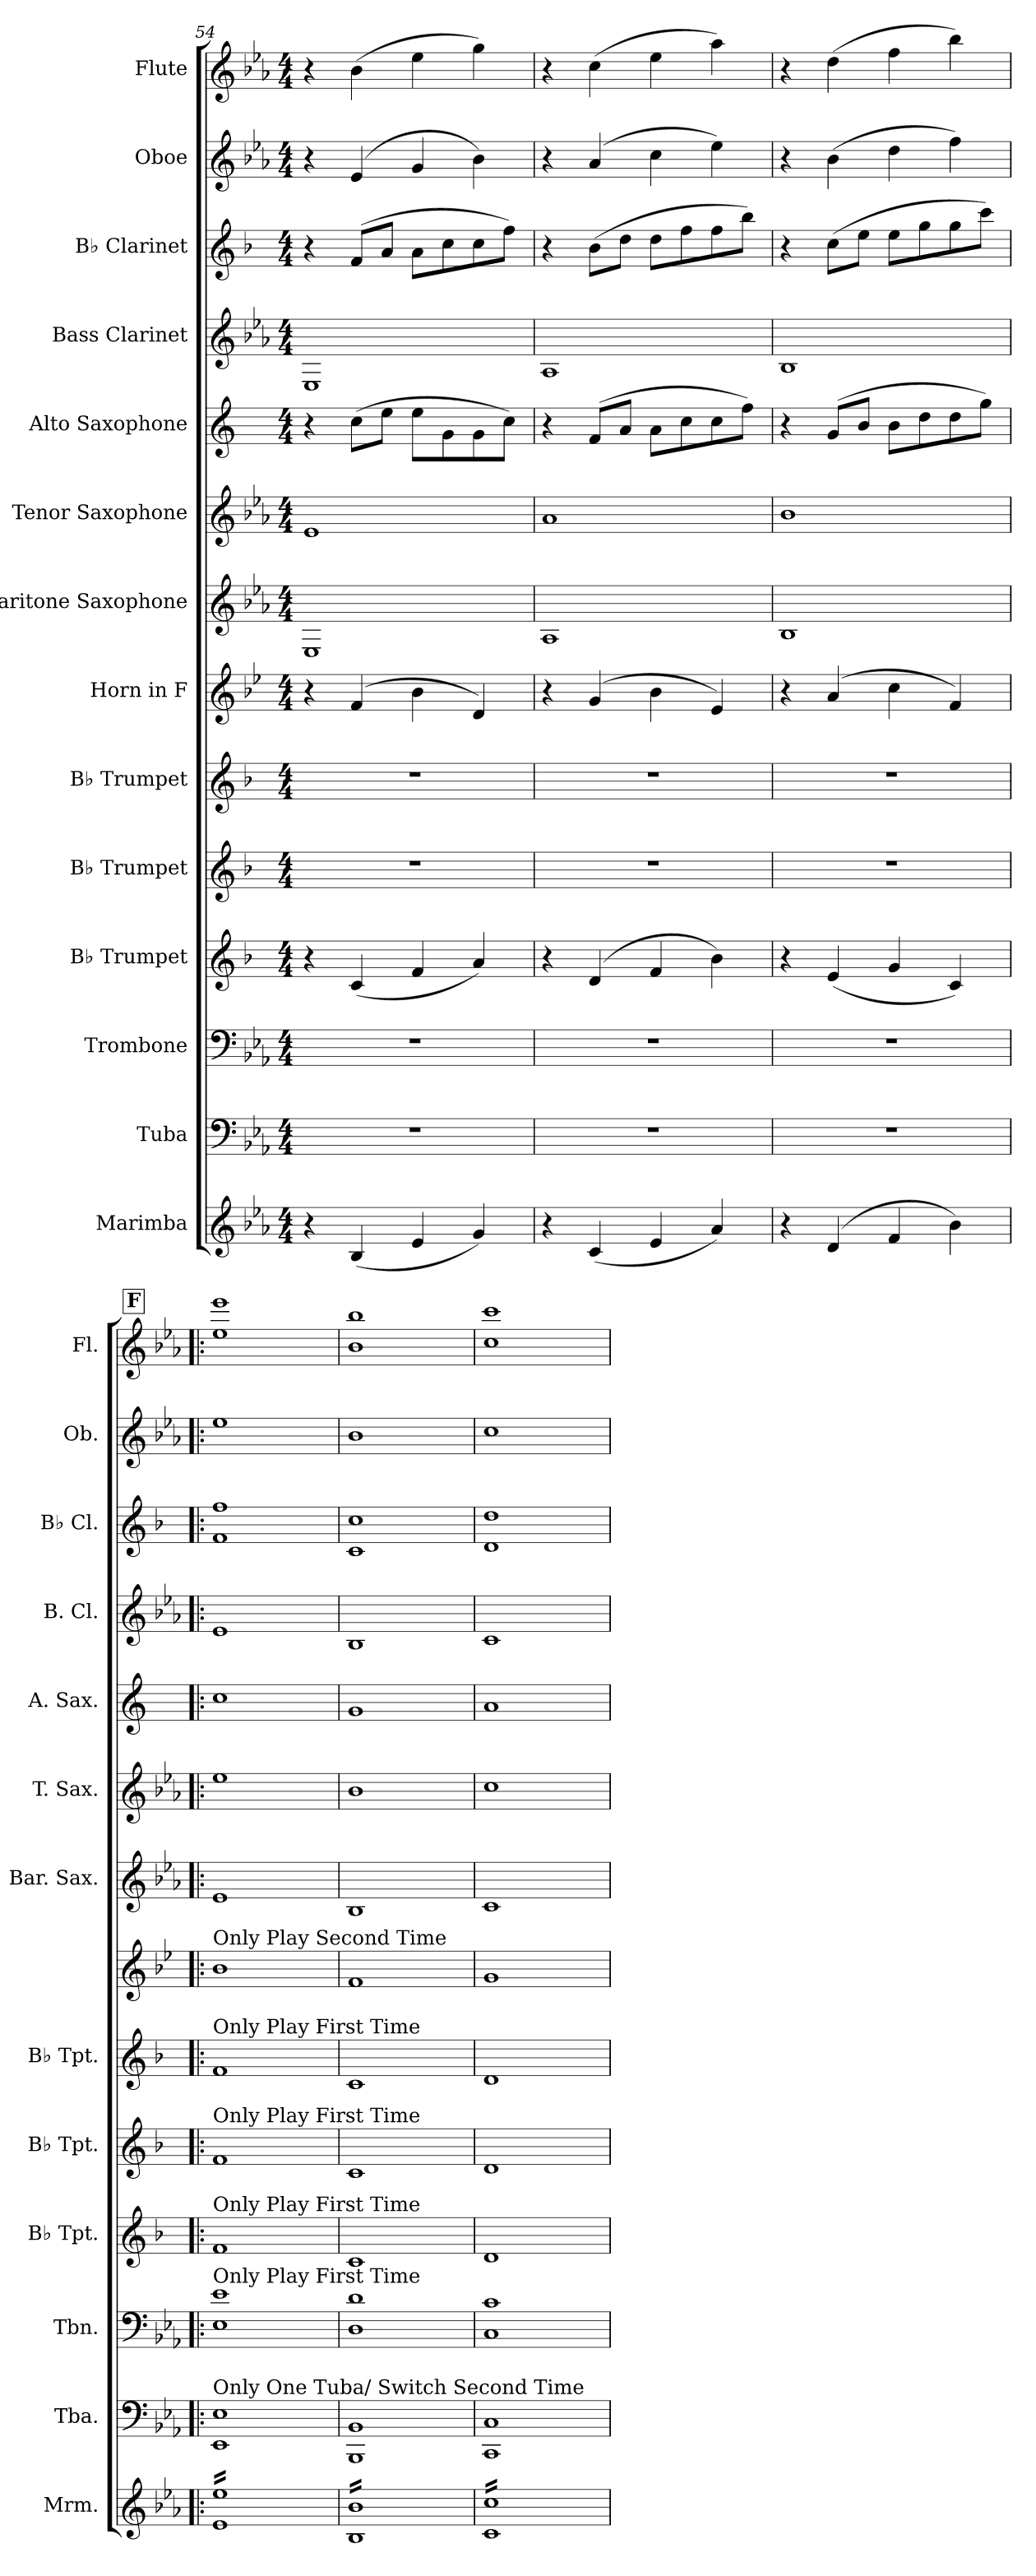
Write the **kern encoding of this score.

**kern	**dynam	**kern	**dynam	**kern	**dynam	**kern	**dynam	**kern	**dynam	**kern	**dynam	**kern	**dynam	**kern	**dynam	**kern	**dynam	**kern	**dynam	**kern	**dynam	**kern	**dynam	**kern	**dynam	**kern	**dynam
*part14	*part14	*part13	*part13	*part12	*part12	*part11	*part11	*part10	*part10	*part9	*part9	*part8	*part8	*part7	*part7	*part6	*part6	*part5	*part5	*part4	*part4	*part3	*part3	*part2	*part2	*part1	*part1
*staff14	*staff14	*staff13	*staff13	*staff12	*staff12	*staff11	*staff11	*staff10	*staff10	*staff9	*staff9	*staff8	*staff8	*staff7	*staff7	*staff6	*staff6	*staff5	*staff5	*staff4	*staff4	*staff3	*staff3	*staff2	*staff2	*staff1	*staff1
*I"Marimba	*	*I"Tuba	*	*I"Trombone	*	*I"B♭ Trumpet	*	*I"B♭ Trumpet	*	*I"B♭ Trumpet	*	*I"Horn in F	*	*I"Baritone Saxophone	*	*I"Tenor Saxophone	*	*I"Alto Saxophone	*	*I"Bass Clarinet	*	*I"B♭ Clarinet	*	*I"Oboe	*	*I"Flute	*
*I'Mrm.	*	*I'Tba.	*	*I'Tbn.	*	*I'B♭ Tpt.	*	*I'B♭ Tpt.	*	*I'B♭ Tpt.	*	*	*	*I'Bar. Sax.	*	*I'T. Sax.	*	*I'A. Sax.	*	*I'B. Cl.	*	*I'B♭ Cl.	*	*I'Ob.	*	*I'Fl.	*
*clefG2	*	*clefF4	*	*clefF4	*	*clefG2	*	*clefG2	*	*clefG2	*	*clefG2	*	*clefG2	*	*clefG2	*	*clefG2	*	*clefG2	*	*clefG2	*	*clefG2	*	*clefG2	*
*	*	*	*	*	*	*ITrd1c2	*	*ITrd1c2	*	*ITrd1c2	*	*ITrd4c7	*	*ITrd12c21	*	*ITrd8c14	*	*ITrd5c9	*	*ITrd8c14	*	*ITrd1c2	*	*	*	*	*
*k[b-e-a-]	*	*k[b-e-a-]	*	*k[b-e-a-]	*	*k[b-e-a-]	*	*k[b-e-a-]	*	*k[b-e-a-]	*	*k[b-e-a-]	*	*k[b-e-a-]	*	*k[b-e-a-]	*	*k[b-e-a-]	*	*k[b-e-a-]	*	*k[b-e-a-]	*	*k[b-e-a-]	*	*k[b-e-a-]	*
*M4/4	*	*M4/4	*	*M4/4	*	*M4/4	*	*M4/4	*	*M4/4	*	*M4/4	*	*M4/4	*	*M4/4	*	*M4/4	*	*M4/4	*	*M4/4	*	*M4/4	*	*M4/4	*
=54	=54	=54	=54	=54	=54	=54	=54	=54	=54	=54	=54	=54	=54	=54	=54	=54	=54	=54	=54	=54	=54	=54	=54	=54	=54	=54	=54
4r	.	1r	.	1r	.	4r	.	1r	.	1r	.	4r	.	1EE-	.	1E-	.	4r	.	1EE-	.	4r	.	4r	.	4r	.
(4B-/	.	.	.	.	.	(4B-/	.	.	.	.	.	(4B-/	.	.	.	.	.	(8e-\L	.	.	.	(8e-/L	.	(4e-/	.	(4b-\	.
.	.	.	.	.	.	.	.	.	.	.	.	.	.	.	.	.	.	8g\J	.	.	.	8g/J	.	.	.	.	.
4e-/	.	.	.	.	.	4e-/	.	.	.	.	.	4e-\	.	.	.	.	.	8g\L	.	.	.	8g\L	.	4g/	.	4ee-\	.
.	.	.	.	.	.	.	.	.	.	.	.	.	.	.	.	.	.	8B-\	.	.	.	8b-\	.	.	.	.	.
4g/)	.	.	.	.	.	4g/)	.	.	.	.	.	4G/)	.	.	.	.	.	8B-\	.	.	.	8b-\	.	4b-\)	.	4gg\)	.
.	.	.	.	.	.	.	.	.	.	.	.	.	.	.	.	.	.	8e-\J)	.	.	.	8ee-\J)	.	.	.	.	.
!!LO:PB:g=z
=55	=55	=55	=55	=55	=55	=55	=55	=55	=55	=55	=55	=55	=55	=55	=55	=55	=55	=55	=55	=55	=55	=55	=55	=55	=55	=55	=55
4r	.	1r	.	1r	.	4r	.	1r	.	1r	.	4r	.	1AA-	.	1A-	.	4r	.	1AA-	.	4r	.	4r	.	4r	.
(4c/	.	.	.	.	.	(4c/	.	.	.	.	.	(4c/	.	.	.	.	.	(8A-/L	.	.	.	(8a-\L	.	(4a-/	.	(4cc\	.
.	.	.	.	.	.	.	.	.	.	.	.	.	.	.	.	.	.	8c/J	.	.	.	8cc\J	.	.	.	.	.
4e-/	.	.	.	.	.	4e-/	.	.	.	.	.	4e-\	.	.	.	.	.	8c\L	.	.	.	8cc\L	.	4cc\	.	4ee-\	.
.	.	.	.	.	.	.	.	.	.	.	.	.	.	.	.	.	.	8e-\	.	.	.	8ee-\	.	.	.	.	.
4a-/)	.	.	.	.	.	4a-\)	.	.	.	.	.	4A-/)	.	.	.	.	.	8e-\	.	.	.	8ee-\	.	4ee-\)	.	4aa-\)	.
.	.	.	.	.	.	.	.	.	.	.	.	.	.	.	.	.	.	8a-\J)	.	.	.	8aa-\J)	.	.	.	.	.
=56	=56	=56	=56	=56	=56	=56	=56	=56	=56	=56	=56	=56	=56	=56	=56	=56	=56	=56	=56	=56	=56	=56	=56	=56	=56	=56	=56
4r	.	1r	.	1r	.	4r	.	1r	.	1r	.	4r	.	1BB-	.	1B-	.	4r	.	1BB-	.	4r	.	4r	.	4r	.
(4d/	.	.	.	.	.	(4d/	.	.	.	.	.	(4d/	.	.	.	.	.	(8B-/L	.	.	.	(8b-\L	.	(4b-\	.	(4dd\	.
.	.	.	.	.	.	.	.	.	.	.	.	.	.	.	.	.	.	8d/J	.	.	.	8dd\J	.	.	.	.	.
4f/	.	.	.	.	.	4f/	.	.	.	.	.	4f\	.	.	.	.	.	8d\L	.	.	.	8dd\L	.	4dd\	.	4ff\	.
.	.	.	.	.	.	.	.	.	.	.	.	.	.	.	.	.	.	8f\	.	.	.	8ff\	.	.	.	.	.
4b-\)	.	.	.	.	.	4B-/)	.	.	.	.	.	4B-/)	.	.	.	.	.	8f\	.	.	.	8ff\	.	4ff\)	.	4bb-\)	.
.	.	.	.	.	.	.	.	.	.	.	.	.	.	.	.	.	.	8b-\J)	.	.	.	8bb-\J)	.	.	.	.	.
!!LO:REH:place=s1:a:B:fs=14:t=F
=57!|:	=57!|:	=57!|:	=57!|:	=57!|:	=57!|:	=57!|:	=57!|:	=57!|:	=57!|:	=57!|:	=57!|:	=57!|:	=57!|:	=57!|:	=57!|:	=57!|:	=57!|:	=57!|:	=57!|:	=57!|:	=57!|:	=57!|:	=57!|:	=57!|:	=57!|:	=57!|:	=57!|:
!	!	!	!	!	!	!	!	!	!	!	!	!LO:TX:a:t=Only Play Second Time	!	!	!	!	!	!	!	!	!	!	!	!	!	!	!
!	!	!	!	!	!	!	!	!	!	!LO:TX:a:t=Only Play First Time	!	!	!	!	!	!	!	!	!	!	!	!	!	!	!	!	!
!	!	!	!	!	!	!	!	!LO:TX:a:t=Only Play First Time	!	!	!	!	!	!	!	!	!	!	!	!	!	!	!	!	!	!	!
!	!	!	!	!	!	!LO:TX:a:t=Only Play First Time	!	!	!	!	!	!	!	!	!	!	!	!	!	!	!	!	!	!	!	!	!
!	!	!	!	!LO:TX:a:t=Only Play First Time	!	!	!	!	!	!	!	!	!	!	!	!	!	!	!	!	!	!	!	!	!	!	!
!	!	!LO:TX:a:t=Only One Tuba/ Switch Second Time	!	!	!	!	!	!	!	!	!	!	!	!	!	!	!	!	!	!	!	!	!	!	!	!	!
!	!LO:DY:b	!	!	!	!	!	!	!	!	!	!	!	!	!	!	!	!	!	!	!	!	!	!	!	!	!	!
!	!LO:DY:n=1:b	!	!LO:DY:b	!	!	!	!	!	!	!	!	!	!	!	!	!	!	!	!	!	!	!	!	!	!	!	!
!	!	!	!LO:DY:n=1:b	!	!LO:DY:b	!	!	!	!	!	!	!	!	!	!	!	!	!	!	!	!	!	!	!	!	!	!
!	!	!	!	!	!LO:DY:n=1:b	!	!LO:DY:b	!	!	!	!	!	!	!	!	!	!	!	!	!	!	!	!	!	!	!	!
!	!	!	!	!	!	!	!LO:DY:n=1:b	!	!LO:DY:b	!	!	!	!	!	!	!	!	!	!	!	!	!	!	!	!	!	!
!	!	!	!	!	!	!	!	!	!LO:DY:n=1:b	!	!LO:DY:b	!	!	!	!	!	!	!	!	!	!	!	!	!	!	!	!
!	!	!	!	!	!	!	!	!	!	!	!LO:DY:n=1:b	!	!LO:DY:b	!	!	!	!	!	!	!	!	!	!	!	!	!	!
!	!	!	!	!	!	!	!	!	!	!	!	!	!LO:DY:n=1:b	!	!LO:DY:b	!	!	!	!	!	!	!	!	!	!	!	!
!	!	!	!	!	!	!	!	!	!	!	!	!	!	!	!LO:DY:n=1:b	!	!LO:DY:b	!	!	!	!	!	!	!	!	!	!
!	!	!	!	!	!	!	!	!	!	!	!	!	!	!	!	!	!LO:DY:n=1:b	!	!LO:DY:b	!	!	!	!	!	!	!	!
!	!	!	!	!	!	!	!	!	!	!	!	!	!	!	!	!	!	!	!LO:DY:n=1:b	!	!LO:DY:b	!	!	!	!	!	!
!	!	!	!	!	!	!	!	!	!	!	!	!	!	!	!	!	!	!	!	!	!LO:DY:n=1:b	!	!LO:DY:b	!	!	!	!
!	!	!	!	!	!	!	!	!	!	!	!	!	!	!	!	!	!	!	!	!	!	!	!LO:DY:n=1:b	!	!LO:DY:b	!	!
!	!	!	!	!	!	!	!	!	!	!	!	!	!	!	!	!	!	!	!	!	!	!	!	!	!LO:DY:n=1:b	!	!LO:DY:b
!	!	!	!	!	!	!	!	!	!	!	!	!	!	!	!	!	!	!	!	!	!	!	!	!	!	!	!LO:DY:n=1:b
*tremolo	*	*	*	*	*	*	*	*	*	*	*	*	*	*	*	*	*	*	*	*	*	*	*	*	*	*	*
16e- 16ee-LL	other-dynamics p	1EE- 1E-	other-dynamics p	1E- 1e-	other-dynamics p	1e-	other-dynamics p	1e-	other-dynamics p	1e-	other-dynamics p	1e-	other-dynamics p	1E-	other-dynamics p	1e-	other-dynamics p	1e-	other-dynamics p	1E-	other-dynamics p	1e- 1ee-	other-dynamics p	1ee-	other-dynamics p	1ee- 1eee-	p other-dynamics
16e- 16ee-	.	.	.	.	.	.	.	.	.	.	.	.	.	.	.	.	.	.	.	.	.	.	.	.	.	.	.
16e- 16ee-	.	.	.	.	.	.	.	.	.	.	.	.	.	.	.	.	.	.	.	.	.	.	.	.	.	.	.
16e- 16ee-	.	.	.	.	.	.	.	.	.	.	.	.	.	.	.	.	.	.	.	.	.	.	.	.	.	.	.
16e- 16ee-	.	.	.	.	.	.	.	.	.	.	.	.	.	.	.	.	.	.	.	.	.	.	.	.	.	.	.
16e- 16ee-	.	.	.	.	.	.	.	.	.	.	.	.	.	.	.	.	.	.	.	.	.	.	.	.	.	.	.
16e- 16ee-	.	.	.	.	.	.	.	.	.	.	.	.	.	.	.	.	.	.	.	.	.	.	.	.	.	.	.
16e- 16ee-	.	.	.	.	.	.	.	.	.	.	.	.	.	.	.	.	.	.	.	.	.	.	.	.	.	.	.
16e- 16ee-	.	.	.	.	.	.	.	.	.	.	.	.	.	.	.	.	.	.	.	.	.	.	.	.	.	.	.
16e- 16ee-	.	.	.	.	.	.	.	.	.	.	.	.	.	.	.	.	.	.	.	.	.	.	.	.	.	.	.
16e- 16ee-	.	.	.	.	.	.	.	.	.	.	.	.	.	.	.	.	.	.	.	.	.	.	.	.	.	.	.
16e- 16ee-	.	.	.	.	.	.	.	.	.	.	.	.	.	.	.	.	.	.	.	.	.	.	.	.	.	.	.
16e- 16ee-	.	.	.	.	.	.	.	.	.	.	.	.	.	.	.	.	.	.	.	.	.	.	.	.	.	.	.
16e- 16ee-	.	.	.	.	.	.	.	.	.	.	.	.	.	.	.	.	.	.	.	.	.	.	.	.	.	.	.
16e- 16ee-	.	.	.	.	.	.	.	.	.	.	.	.	.	.	.	.	.	.	.	.	.	.	.	.	.	.	.
16e- 16ee-JJ	.	.	.	.	.	.	.	.	.	.	.	.	.	.	.	.	.	.	.	.	.	.	.	.	.	.	.
=58	=58	=58	=58	=58	=58	=58	=58	=58	=58	=58	=58	=58	=58	=58	=58	=58	=58	=58	=58	=58	=58	=58	=58	=58	=58	=58	=58
16B- 16b-LL	.	1BBB- 1BB-	.	1D 1d	.	1B-	.	1B-	.	1B-	.	1B-	.	1BB-	.	1B-	.	1B-	.	1BB-	.	1B- 1b-	.	1b-	.	1b- 1bb-	.
16B- 16b-	.	.	.	.	.	.	.	.	.	.	.	.	.	.	.	.	.	.	.	.	.	.	.	.	.	.	.
16B- 16b-	.	.	.	.	.	.	.	.	.	.	.	.	.	.	.	.	.	.	.	.	.	.	.	.	.	.	.
16B- 16b-	.	.	.	.	.	.	.	.	.	.	.	.	.	.	.	.	.	.	.	.	.	.	.	.	.	.	.
16B- 16b-	.	.	.	.	.	.	.	.	.	.	.	.	.	.	.	.	.	.	.	.	.	.	.	.	.	.	.
16B- 16b-	.	.	.	.	.	.	.	.	.	.	.	.	.	.	.	.	.	.	.	.	.	.	.	.	.	.	.
16B- 16b-	.	.	.	.	.	.	.	.	.	.	.	.	.	.	.	.	.	.	.	.	.	.	.	.	.	.	.
16B- 16b-	.	.	.	.	.	.	.	.	.	.	.	.	.	.	.	.	.	.	.	.	.	.	.	.	.	.	.
16B- 16b-	.	.	.	.	.	.	.	.	.	.	.	.	.	.	.	.	.	.	.	.	.	.	.	.	.	.	.
16B- 16b-	.	.	.	.	.	.	.	.	.	.	.	.	.	.	.	.	.	.	.	.	.	.	.	.	.	.	.
16B- 16b-	.	.	.	.	.	.	.	.	.	.	.	.	.	.	.	.	.	.	.	.	.	.	.	.	.	.	.
16B- 16b-	.	.	.	.	.	.	.	.	.	.	.	.	.	.	.	.	.	.	.	.	.	.	.	.	.	.	.
16B- 16b-	.	.	.	.	.	.	.	.	.	.	.	.	.	.	.	.	.	.	.	.	.	.	.	.	.	.	.
16B- 16b-	.	.	.	.	.	.	.	.	.	.	.	.	.	.	.	.	.	.	.	.	.	.	.	.	.	.	.
16B- 16b-	.	.	.	.	.	.	.	.	.	.	.	.	.	.	.	.	.	.	.	.	.	.	.	.	.	.	.
16B- 16b-JJ	.	.	.	.	.	.	.	.	.	.	.	.	.	.	.	.	.	.	.	.	.	.	.	.	.	.	.
=59	=59	=59	=59	=59	=59	=59	=59	=59	=59	=59	=59	=59	=59	=59	=59	=59	=59	=59	=59	=59	=59	=59	=59	=59	=59	=59	=59
*	*	*	*	*^	*	*	*	*	*	*	*	*	*	*	*	*	*	*	*	*	*	*	*	*	*	*	*
16c 16ccLL	.	1CC 1C	.	1C 1c	1ryy	.	1c	.	1c	.	1c	.	1c	.	1C	.	1c	.	1c	.	1C	.	1c 1cc	.	1cc	.	1cc 1ccc	.
16c 16cc	.	.	.	.	.	.	.	.	.	.	.	.	.	.	.	.	.	.	.	.	.	.	.	.	.	.	.	.
16c 16cc	.	.	.	.	.	.	.	.	.	.	.	.	.	.	.	.	.	.	.	.	.	.	.	.	.	.	.	.
16c 16cc	.	.	.	.	.	.	.	.	.	.	.	.	.	.	.	.	.	.	.	.	.	.	.	.	.	.	.	.
16c 16cc	.	.	.	.	.	.	.	.	.	.	.	.	.	.	.	.	.	.	.	.	.	.	.	.	.	.	.	.
16c 16cc	.	.	.	.	.	.	.	.	.	.	.	.	.	.	.	.	.	.	.	.	.	.	.	.	.	.	.	.
16c 16cc	.	.	.	.	.	.	.	.	.	.	.	.	.	.	.	.	.	.	.	.	.	.	.	.	.	.	.	.
16c 16cc	.	.	.	.	.	.	.	.	.	.	.	.	.	.	.	.	.	.	.	.	.	.	.	.	.	.	.	.
16c 16cc	.	.	.	.	.	.	.	.	.	.	.	.	.	.	.	.	.	.	.	.	.	.	.	.	.	.	.	.
16c 16cc	.	.	.	.	.	.	.	.	.	.	.	.	.	.	.	.	.	.	.	.	.	.	.	.	.	.	.	.
16c 16cc	.	.	.	.	.	.	.	.	.	.	.	.	.	.	.	.	.	.	.	.	.	.	.	.	.	.	.	.
16c 16cc	.	.	.	.	.	.	.	.	.	.	.	.	.	.	.	.	.	.	.	.	.	.	.	.	.	.	.	.
16c 16cc	.	.	.	.	.	.	.	.	.	.	.	.	.	.	.	.	.	.	.	.	.	.	.	.	.	.	.	.
16c 16cc	.	.	.	.	.	.	.	.	.	.	.	.	.	.	.	.	.	.	.	.	.	.	.	.	.	.	.	.
16c 16cc	.	.	.	.	.	.	.	.	.	.	.	.	.	.	.	.	.	.	.	.	.	.	.	.	.	.	.	.
16c 16ccJJ	.	.	.	.	.	.	.	.	.	.	.	.	.	.	.	.	.	.	.	.	.	.	.	.	.	.	.	.
*Xtremolo	*	*	*	*	*	*	*	*	*	*	*	*	*	*	*	*	*	*	*	*	*	*	*	*	*	*	*	*
*	*	*	*	*v	*v	*	*	*	*	*	*	*	*	*	*	*	*	*	*	*	*	*	*	*	*	*	*	*
=	=	=	=	=	=	=	=	=	=	=	=	=	=	=	=	=	=	=	=	=	=	=	=	=	=	=	=
*-	*-	*-	*-	*-	*-	*-	*-	*-	*-	*-	*-	*-	*-	*-	*-	*-	*-	*-	*-	*-	*-	*-	*-	*-	*-	*-	*-
